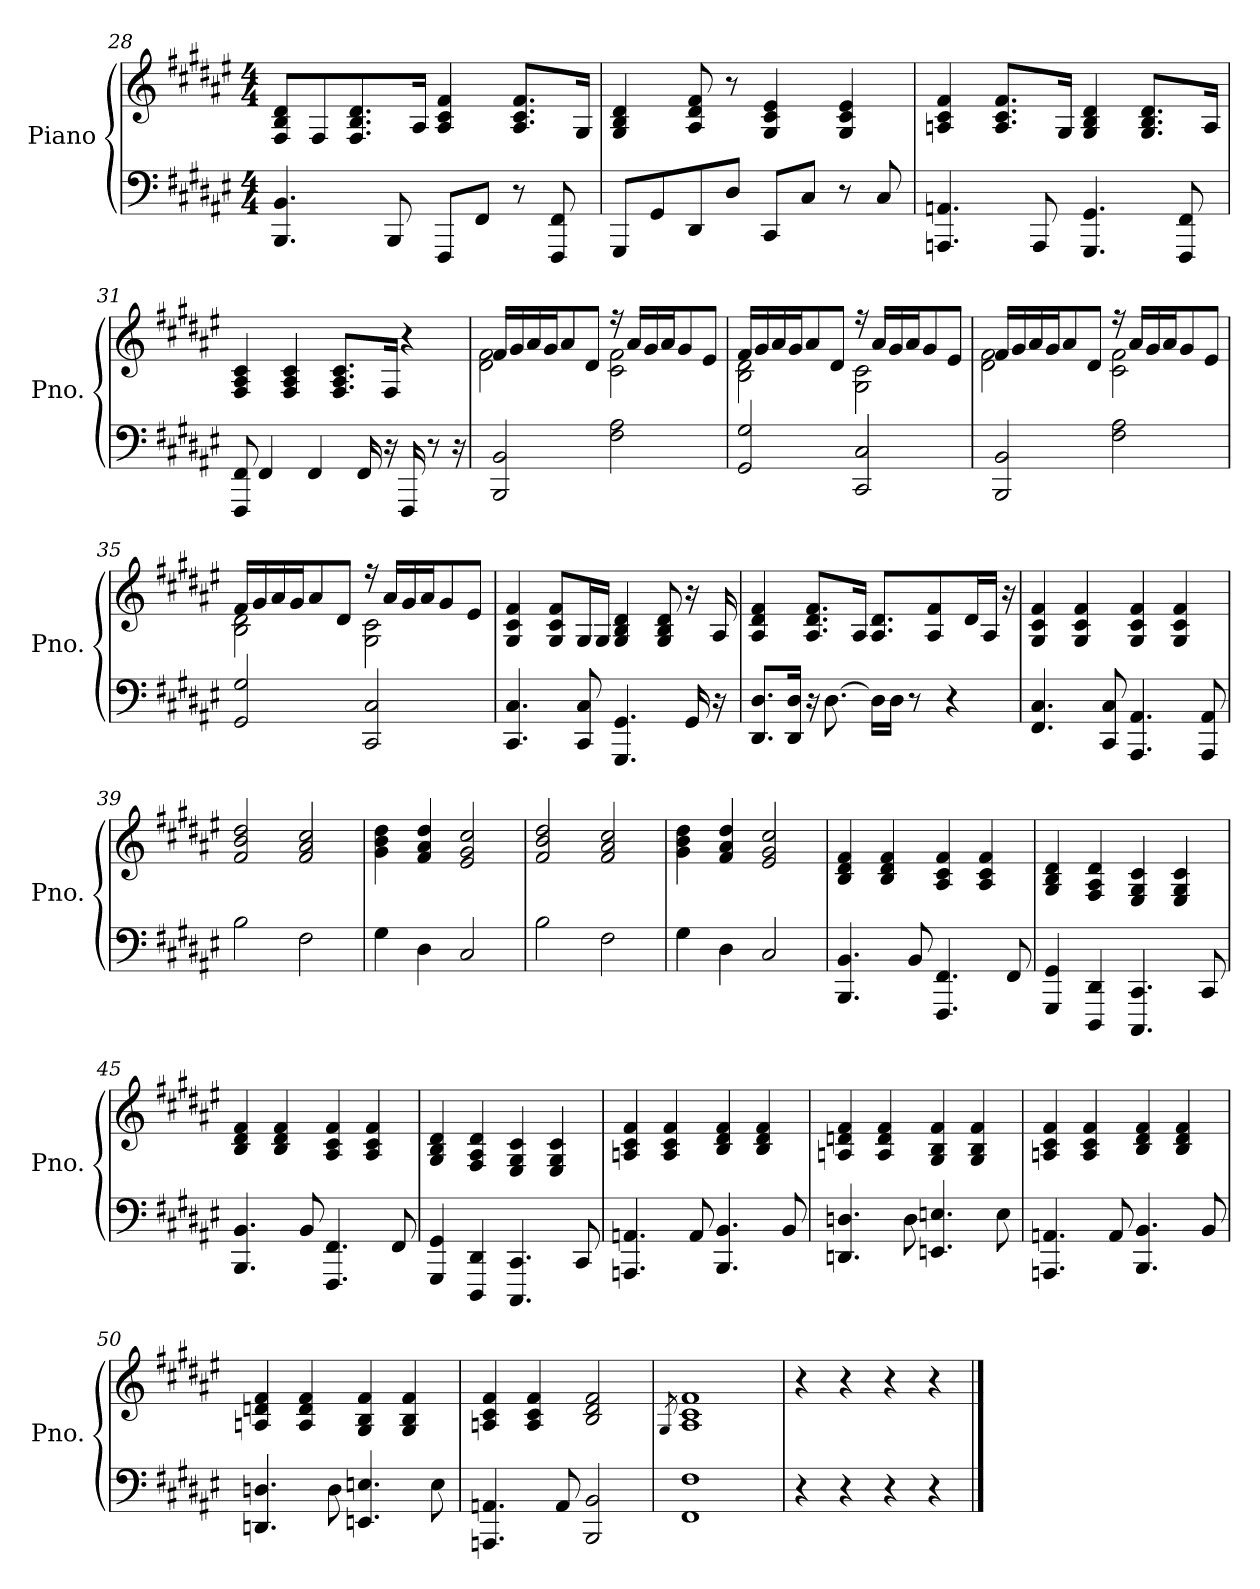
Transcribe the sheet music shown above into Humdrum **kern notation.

**kern	**kern
*part1	*part1
*staff2	*staff1
*I"Piano	*
*I'Pno.	*
*clefF4	*clefG2
*k[f#c#g#d#a#e#]	*k[f#c#g#d#a#e#]
*M4/4	*M4/4
=28	=28
4.BBB/ 4.BB/	8F#/ 8B/ 8d#/L
.	8F#/
.	8.F#/ 8.B/ 8.d#/
8BBB/	.
.	16A#/Jk
8FFF#/L	4A#/ 4c#/ 4f#/
8FF#/J	.
8r	8.A#/ 8.c#/ 8.f#/L
8FFF#/ 8FF#/	.
.	16G#/Jk
=29	=29
8GGG#/L	4G#/ 4B/ 4d#/
8GG#/	.
8DD#/	8A#/ 8d#/ 8f#/
8D#/J	8r
8CC#/L	4G#/ 4c#/ 4e#/
8C#/J	.
8r	4G#/ 4c#/ 4e#/
8C#/	.
!!LO:LB:g=z
=30	=30
4.AAAn/ 4.AAn/	4An/ 4c#/ 4f#/
.	8.A/ 8.c#/ 8.f#/L
8AAA/	.
.	16G#/Jk
4.GGG#/ 4.GG#/	4G#/ 4B/ 4d#/
.	8.G#/ 8.B/ 8.d#/L
8FFF#/ 8FF#/	.
.	16A/Jk
=31	=31
8FFF#/ 8FF#/	4F#/ 4A#/ 4c#/
4FF#/	.
.	4F#/ 4A#/ 4c#/
4FF#/	.
.	8.F#/ 8.A#/ 8.c#/L
16FF#/	.
16r	16F#/Jk
16FFF#/	4r
8r	.
16r	.
=32	=32
*	*^
2BBB/ 2BB/	16f#/LL	2d#\ 2f#\
.	16g#/	.
.	16a#/	.
.	16g#/J	.
.	8a#/	.
.	8d#/J	.
2F#\ 2A#\	16r	2c#\ 2f#\
.	16a#/LL	.
.	16g#/	.
.	16a#/J	.
.	8g#/	.
.	8e#/J	.
!!LO:LB:g=z	!!
=33	=33	=33
2GG#/ 2G#/	16f#/LL	2B\ 2d#\
.	16g#/	.
.	16a#/	.
.	16g#/J	.
.	8a#/	.
.	8d#/J	.
2CC#/ 2C#/	16r	2G#\ 2c#\
.	16a#/LL	.
.	16g#/	.
.	16a#/J	.
.	8g#/	.
.	8e#/J	.
=34	=34	=34
2BBB/ 2BB/	16f#/LL	2d#\ 2f#\
.	16g#/	.
.	16a#/	.
.	16g#/J	.
.	8a#/	.
.	8d#/J	.
2F#\ 2A#\	16r	2c#\ 2f#\
.	16a#/LL	.
.	16g#/	.
.	16a#/J	.
.	8g#/	.
.	8e#/J	.
=35	=35	=35
2GG#/ 2G#/	16f#/LL	2B\ 2d#\
.	16g#/	.
.	16a#/	.
.	16g#/J	.
.	8a#/	.
.	8d#/J	.
2CC#/ 2C#/	16r	2G#\ 2c#\
.	16a#/LL	.
.	16g#/	.
.	16a#/J	.
.	8g#/	.
.	8e#/J	.
*	*v	*v
!!LO:LB:g=z
=36	=36
4.CC#/ 4.C#/	4G#/ 4c#/ 4f#/
.	8G#/ 8c#/ 8f#/L
8CC#/ 8C#/	16G#/L
.	16G#/JJ
4.GGG#/ 4.GG#/	4G#/ 4B/ 4d#/
.	8G#/ 8B/ 8d#/
16GG#/	16r
16r	16A#/
=37	=37
8.DD#/ 8.D#/L	4A#/ 4d#/ 4f#/
16DD#/ 16D#/Jk	.
16r	8.A#/ 8.d#/ 8.f#/L
[8.D#\	.
.	16A#/Jk
16D#\LL]	8.A#/ 8.d#/L
16D#\JJ	.
8r	.
.	8A#/ 8f#/
4r	.
.	16d#/L
.	16A#/JJ
.	16r
=38	=38
4.FF#/ 4.C#/	4G#/ 4c#/ 4f#/
.	4G#/ 4c#/ 4f#/
8CC#/ 8C#/	.
4.AAA#/ 4.AA#/	4G#/ 4c#/ 4f#/
.	4G#/ 4c#/ 4f#/
8AAA#/ 8AA#/	.
=39	=39
2B\	2f#/ 2b/ 2dd#/
2F#\	2f#/ 2a#/ 2cc#/
=40	=40
4G#\	4g#\ 4b\ 4dd#\
4D#\	4f#/ 4a#/ 4dd#/
2C#/	2e#/ 2g#/ 2cc#/
=41	=41
2B\	2f#/ 2b/ 2dd#/
2F#\	2f#/ 2a#/ 2cc#/
!!LO:PB:g=z
=42	=42
4G#\	4g#\ 4b\ 4dd#\
4D#\	4f#/ 4a#/ 4dd#/
2C#/	2e#/ 2g#/ 2cc#/
=43	=43
4.BBB/ 4.BB/	4B/ 4d#/ 4f#/
.	4B/ 4d#/ 4f#/
8BB/	.
4.FFF#/ 4.FF#/	4A#/ 4c#/ 4f#/
.	4A#/ 4c#/ 4f#/
8FF#/	.
=44	=44
4GGG#/ 4GG#/	4G#/ 4B/ 4d#/
4DDD#/ 4DD#/	4F#/ 4A#/ 4d#/
4.CCC#/ 4.CC#/	4E#/ 4G#/ 4c#/
.	4E#/ 4G#/ 4c#/
8CC#/	.
=45	=45
4.BBB/ 4.BB/	4B/ 4d#/ 4f#/
.	4B/ 4d#/ 4f#/
8BB/	.
4.FFF#/ 4.FF#/	4A#/ 4c#/ 4f#/
.	4A#/ 4c#/ 4f#/
8FF#/	.
=46	=46
4GGG#/ 4GG#/	4G#/ 4B/ 4d#/
4DDD#/ 4DD#/	4F#/ 4A#/ 4d#/
4.CCC#/ 4.CC#/	4E#/ 4G#/ 4c#/
.	4E#/ 4G#/ 4c#/
8CC#/	.
=47	=47
4.AAAn/ 4.AAn/	4An/ 4c#/ 4f#/
.	4A/ 4c#/ 4f#/
8AA/	.
4.BBB/ 4.BB/	4B/ 4d#/ 4f#/
.	4B/ 4d#/ 4f#/
8BB/	.
!!LO:LB:g=z
=48	=48
4.DDn/ 4.Dn/	4An/ 4dn/ 4f#/
.	4A/ 4d/ 4f#/
8D\	.
4.EEn/ 4.En/	4G#/ 4B/ 4f#/
.	4G#/ 4B/ 4f#/
8E\	.
=49	=49
4.AAAn/ 4.AAn/	4An/ 4c#/ 4f#/
.	4A/ 4c#/ 4f#/
8AA/	.
4.BBB/ 4.BB/	4B/ 4d#/ 4f#/
.	4B/ 4d#/ 4f#/
8BB/	.
=50	=50
4.DDn/ 4.Dn/	4An/ 4dn/ 4f#/
.	4A/ 4d/ 4f#/
8D\	.
4.EEn/ 4.En/	4G#/ 4B/ 4f#/
.	4G#/ 4B/ 4f#/
8E\	.
=51	=51
4.AAAn/ 4.AAn/	4An/ 4c#/ 4f#/
.	4A/ 4c#/ 4f#/
8AA/	.
2BBB/ 2BB/	2B/ 2d#/ 2f#/
=52	=52
.	8qG#/
1FF# 1F#	1A# 1c# 1f#
=53	=53
4r	4r
4r	4r
4r	4r
4r	4r
==	==
*-	*-
